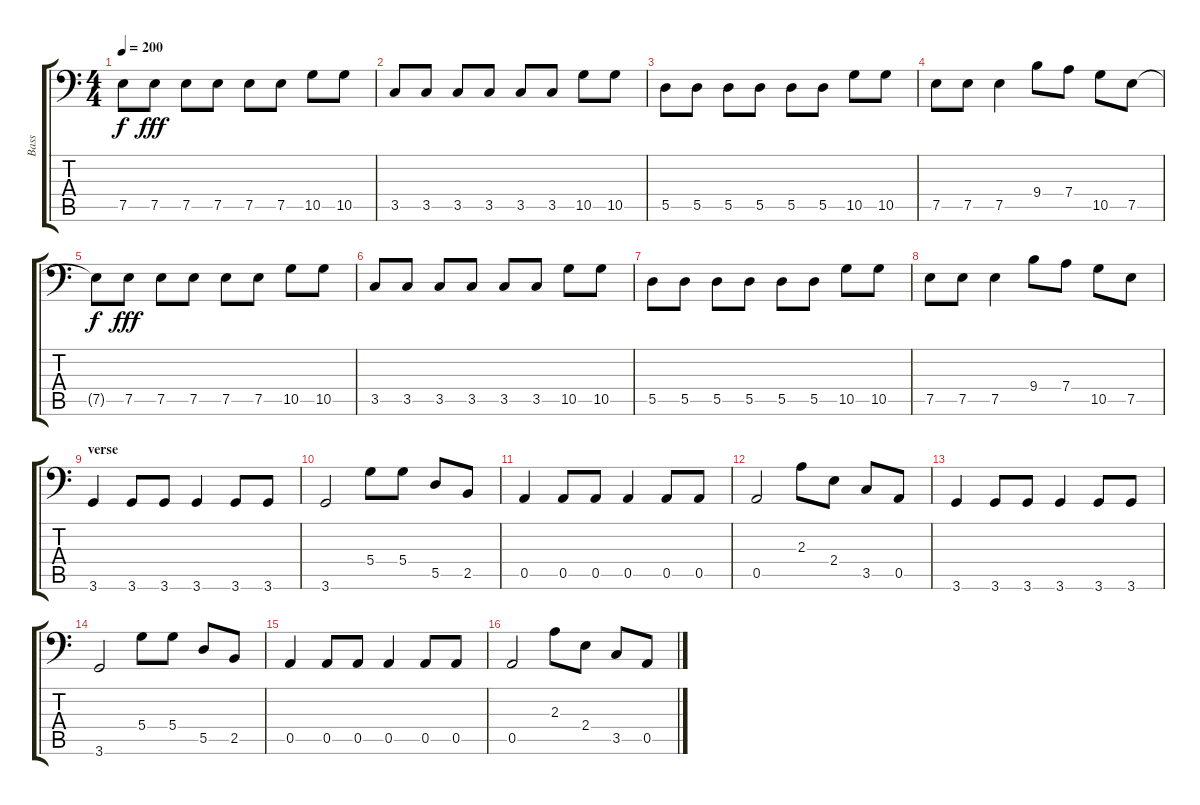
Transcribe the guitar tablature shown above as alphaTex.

\track ("Bass" "Bass") {instrument electricbassfinger}
\staff {score tabs}
\tuning (E3 B2 G2 D2 A1 E1) {hide}
\ts (4 4)
\tempo 200
\clef f4
\ks c
7.5{t}.8{dy f} 7.5.8{dy fff} 7.5.8 7.5.8 7.5.8 7.5.8 10.5.8 10.5.8 |
3.5.8 3.5.8 3.5.8 3.5.8 3.5.8 3.5.8 10.5.8 10.5.8 |
5.5.8 5.5.8 5.5.8 5.5.8 5.5.8 5.5.8 10.5.8 10.5.8 |
7.5.8 7.5.8 7.5.4 9.4.8 7.4.8 10.5.8 7.5.8 |
7.5{t}.8{dy f} 7.5.8{dy fff} 7.5.8 7.5.8 7.5.8 7.5.8 10.5.8 10.5.8 |
3.5.8 3.5.8 3.5.8 3.5.8 3.5.8 3.5.8 10.5.8 10.5.8 |
5.5.8 5.5.8 5.5.8 5.5.8 5.5.8 5.5.8 10.5.8 10.5.8 |
7.5.8 7.5.8 7.5.4 9.4.8 7.4.8 10.5.8 7.5.8 |
\section ("" "verse")
3.6.4 3.6.8 3.6.8 3.6.4 3.6.8 3.6.8 |
3.6.2 5.4.8 5.4.8 5.5.8 2.5.8 |
0.5.4 0.5.8 0.5.8 0.5.4 0.5.8 0.5.8 |
0.5.2 2.3.8 2.4.8 3.5.8 0.5.8 |
3.6.4 3.6.8 3.6.8 3.6.4 3.6.8 3.6.8 |
3.6.2 5.4.8 5.4.8 5.5.8 2.5.8 |
0.5.4 0.5.8 0.5.8 0.5.4 0.5.8 0.5.8 |
0.5.2 2.3.8 2.4.8 3.5.8 0.5.8
